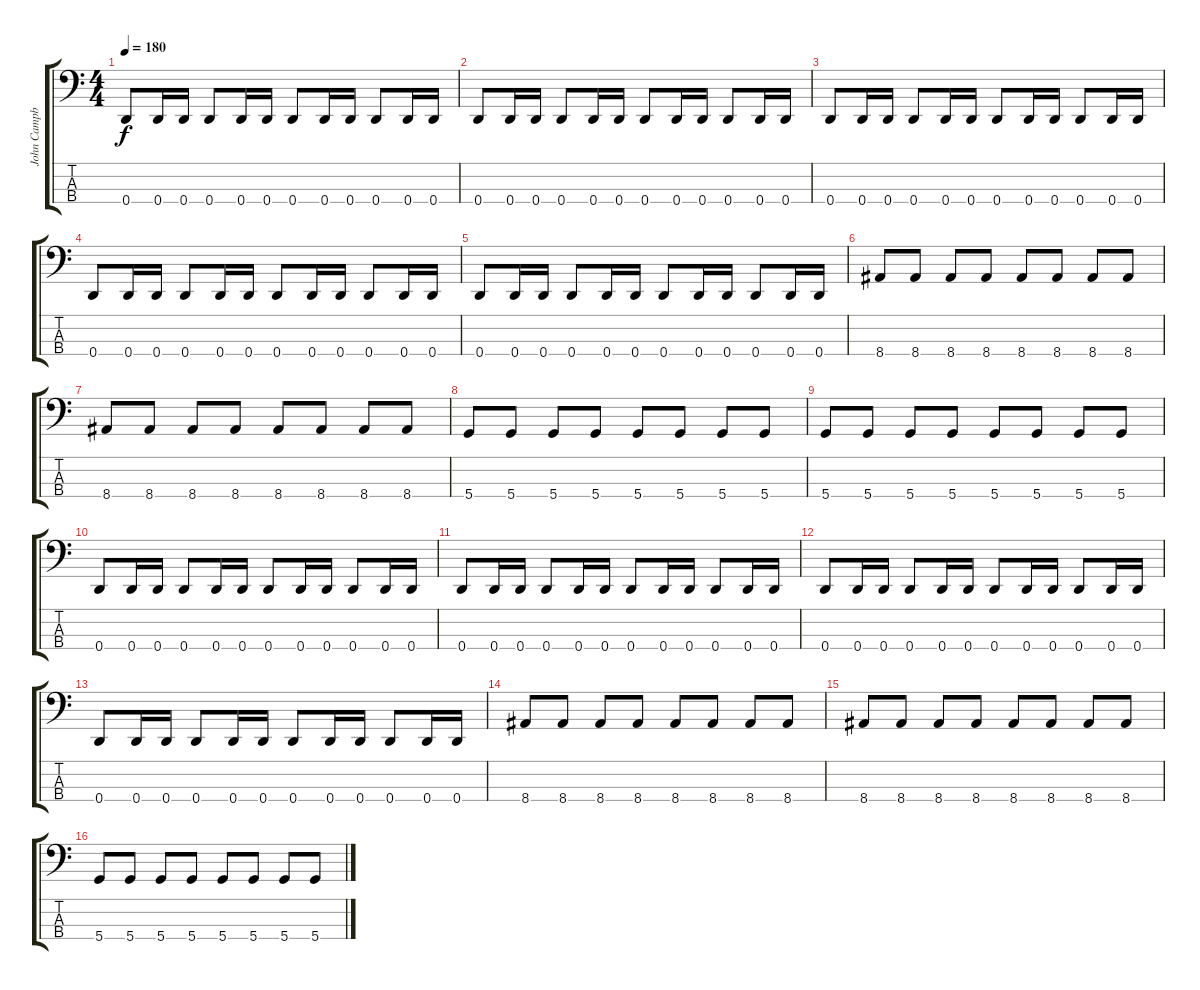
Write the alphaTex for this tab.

\track ("John Campbell" "John Campb") {instrument electricbasspick}
\staff {score tabs}
\tuning (G2 D2 A1 D1) {hide}
\ts (4 4)
\tempo 180
\clef f4
\ks c
0.4.8{dy f} 0.4.16 0.4.16 0.4.8 0.4.16 0.4.16 0.4.8 0.4.16 0.4.16 0.4.8 0.4.16 0.4.16 |
0.4.8 0.4.16 0.4.16 0.4.8 0.4.16 0.4.16 0.4.8 0.4.16 0.4.16 0.4.8 0.4.16 0.4.16 |
0.4.8 0.4.16 0.4.16 0.4.8 0.4.16 0.4.16 0.4.8 0.4.16 0.4.16 0.4.8 0.4.16 0.4.16 |
0.4.8 0.4.16 0.4.16 0.4.8 0.4.16 0.4.16 0.4.8 0.4.16 0.4.16 0.4.8 0.4.16 0.4.16 |
0.4.8 0.4.16 0.4.16 0.4.8 0.4.16 0.4.16 0.4.8 0.4.16 0.4.16 0.4.8 0.4.16 0.4.16 |
8.4.8 8.4.8 8.4.8 8.4.8 8.4.8 8.4.8 8.4.8 8.4.8 |
8.4.8 8.4.8 8.4.8 8.4.8 8.4.8 8.4.8 8.4.8 8.4.8 |
5.4.8 5.4.8 5.4.8 5.4.8 5.4.8 5.4.8 5.4.8 5.4.8 |
5.4.8 5.4.8 5.4.8 5.4.8 5.4.8 5.4.8 5.4.8 5.4.8 |
0.4.8 0.4.16 0.4.16 0.4.8 0.4.16 0.4.16 0.4.8 0.4.16 0.4.16 0.4.8 0.4.16 0.4.16 |
0.4.8 0.4.16 0.4.16 0.4.8 0.4.16 0.4.16 0.4.8 0.4.16 0.4.16 0.4.8 0.4.16 0.4.16 |
0.4.8 0.4.16 0.4.16 0.4.8 0.4.16 0.4.16 0.4.8 0.4.16 0.4.16 0.4.8 0.4.16 0.4.16 |
0.4.8 0.4.16 0.4.16 0.4.8 0.4.16 0.4.16 0.4.8 0.4.16 0.4.16 0.4.8 0.4.16 0.4.16 |
8.4.8 8.4.8 8.4.8 8.4.8 8.4.8 8.4.8 8.4.8 8.4.8 |
8.4.8 8.4.8 8.4.8 8.4.8 8.4.8 8.4.8 8.4.8 8.4.8 |
5.4.8 5.4.8 5.4.8 5.4.8 5.4.8 5.4.8 5.4.8 5.4.8
